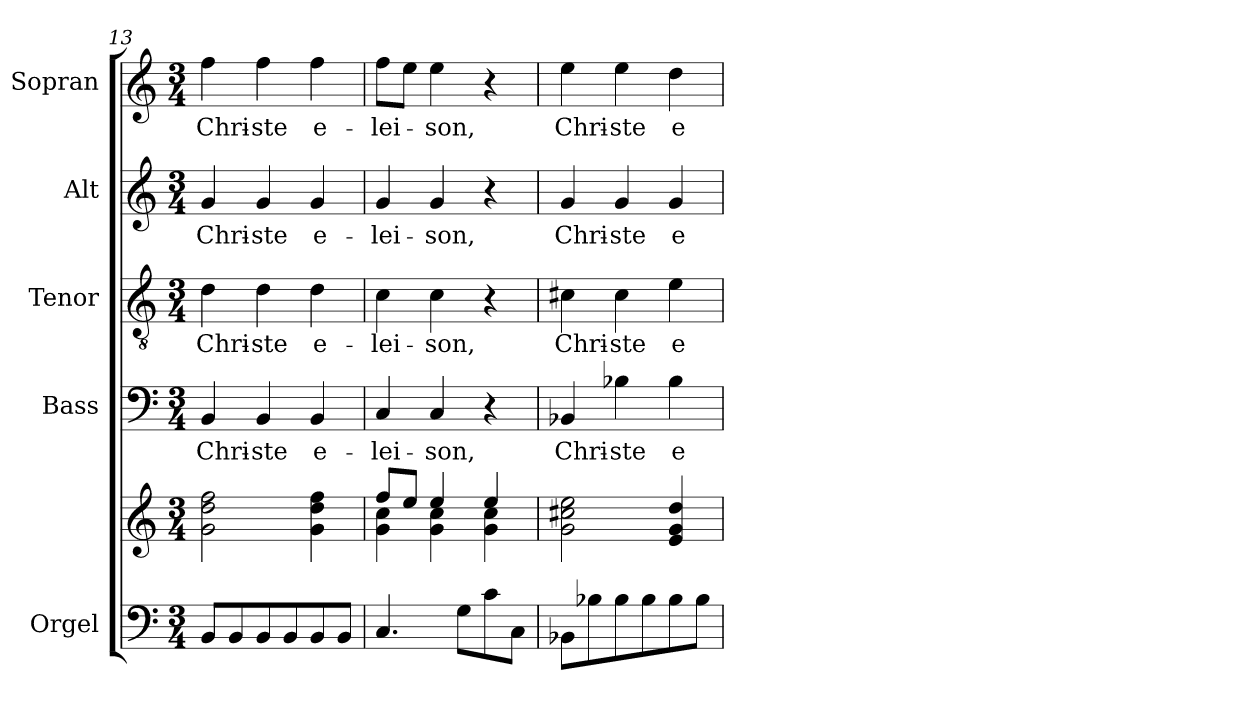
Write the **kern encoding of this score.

**kern	**kern	**kern	**text	**kern	**text	**kern	**text	**kern	**text
*part5	*part5	*part4	*part4	*part3	*part3	*part2	*part2	*part1	*part1
*staff6	*staff5	*staff4	*staff4	*staff3	*staff3	*staff2	*staff2	*staff1	*staff1
*I"Orgel	*	*I"Bass	*	*I"Tenor	*	*I"Alt	*	*I"Sopran	*
*I'Org.	*	*I'B.	*	*I'T.	*	*I'A.	*	*I'S.	*
*clefF4	*clefG2	*clefF4	*	*clefGv2	*	*clefG2	*	*clefG2	*
*k[]	*k[]	*k[]	*	*k[]	*	*k[]	*	*k[]	*
*C:	*C:	*C:	*	*C:	*	*C:	*	*C:	*
*M3/4	*M3/4	*M3/4	*	*M3/4	*	*M3/4	*	*M3/4	*
=13	=13	=13	=13	=13	=13	=13	=13	=13	=13
!	!	!	!LO:LY:b	!	!LO:LY:b	!	!LO:LY:b	!	!LO:LY:b
8BB/L	2g\ 2dd\ 2ff\	4BB/	Chri-	4d\	Chri-	4g/	Chri-	4ff\	Chri-
8BB/	.	.	.	.	.	.	.	.	.
!	!	!	!LO:LY:b	!	!LO:LY:b	!	!LO:LY:b	!	!LO:LY:b
8BB/	.	4BB/	-ste	4d\	-ste	4g/	-ste	4ff\	-ste
8BB/	.	.	.	.	.	.	.	.	.
!	!	!	!LO:LY:b	!	!LO:LY:b	!	!LO:LY:b	!	!LO:LY:b
8BB/	4g\ 4dd\ 4ff\	4BB/	e-	4d\	e-	4g/	e-	4ff\	e-
8BB/J	.	.	.	.	.	.	.	.	.
=14	=14	=14	=14	=14	=14	=14	=14	=14	=14
*	*^	*	*	*	*	*	*	*	*
!	!	!	!	!LO:LY:b	!	!LO:LY:b	!	!LO:LY:b	!	!LO:LY:b
4.C/	8ff/L	4g\ 4cc\	4C/	-lei-	4c\	-lei-	4g/	-lei-	8ff\L	-lei-
.	8ee/J	.	.	.	.	.	.	.	8ee\J	.
!	!	!	!	!LO:LY:b	!	!LO:LY:b	!	!LO:LY:b	!	!LO:LY:b
.	4ee/	4g\ 4cc\	4C/	-son,	4c\	-son,	4g/	-son,	4ee\	-son,
8G\L	.	.	.	.	.	.	.	.	.	.
8c\	4ee/	4g\ 4cc\	4r	.	4r	.	4r	.	4r	.
8C\J	.	.	.	.	.	.	.	.	.	.
*	*v	*v	*	*	*	*	*	*	*	*
=15	=15	=15	=15	=15	=15	=15	=15	=15	=15
!	!	!	!LO:LY:b	!	!LO:LY:b	!	!LO:LY:b	!	!LO:LY:b
8BB-X\L	2g\ 2cc#X\ 2ee\	4BB-X/	Chri-	4c#X\	Chri-	4g/	Chri-	4ee\	Chri-
8B-X\	.	.	.	.	.	.	.	.	.
!	!	!	!LO:LY:b	!	!LO:LY:b	!	!LO:LY:b	!	!LO:LY:b
8B-\	.	4B-X\	-ste	4c#\	-ste	4g/	-ste	4ee\	-ste
8B-\	.	.	.	.	.	.	.	.	.
!	!	!	!LO:LY:b	!	!LO:LY:b	!	!LO:LY:b	!	!LO:LY:b
8B-\	4e/ 4g/ 4dd/	4B-\	e-	4e\	e-	4g/	e-	4dd\	e-
8B-\J	.	.	.	.	.	.	.	.	.
=	=	=	=	=	=	=	=	=	=
*-	*-	*-	*-	*-	*-	*-	*-	*-	*-
